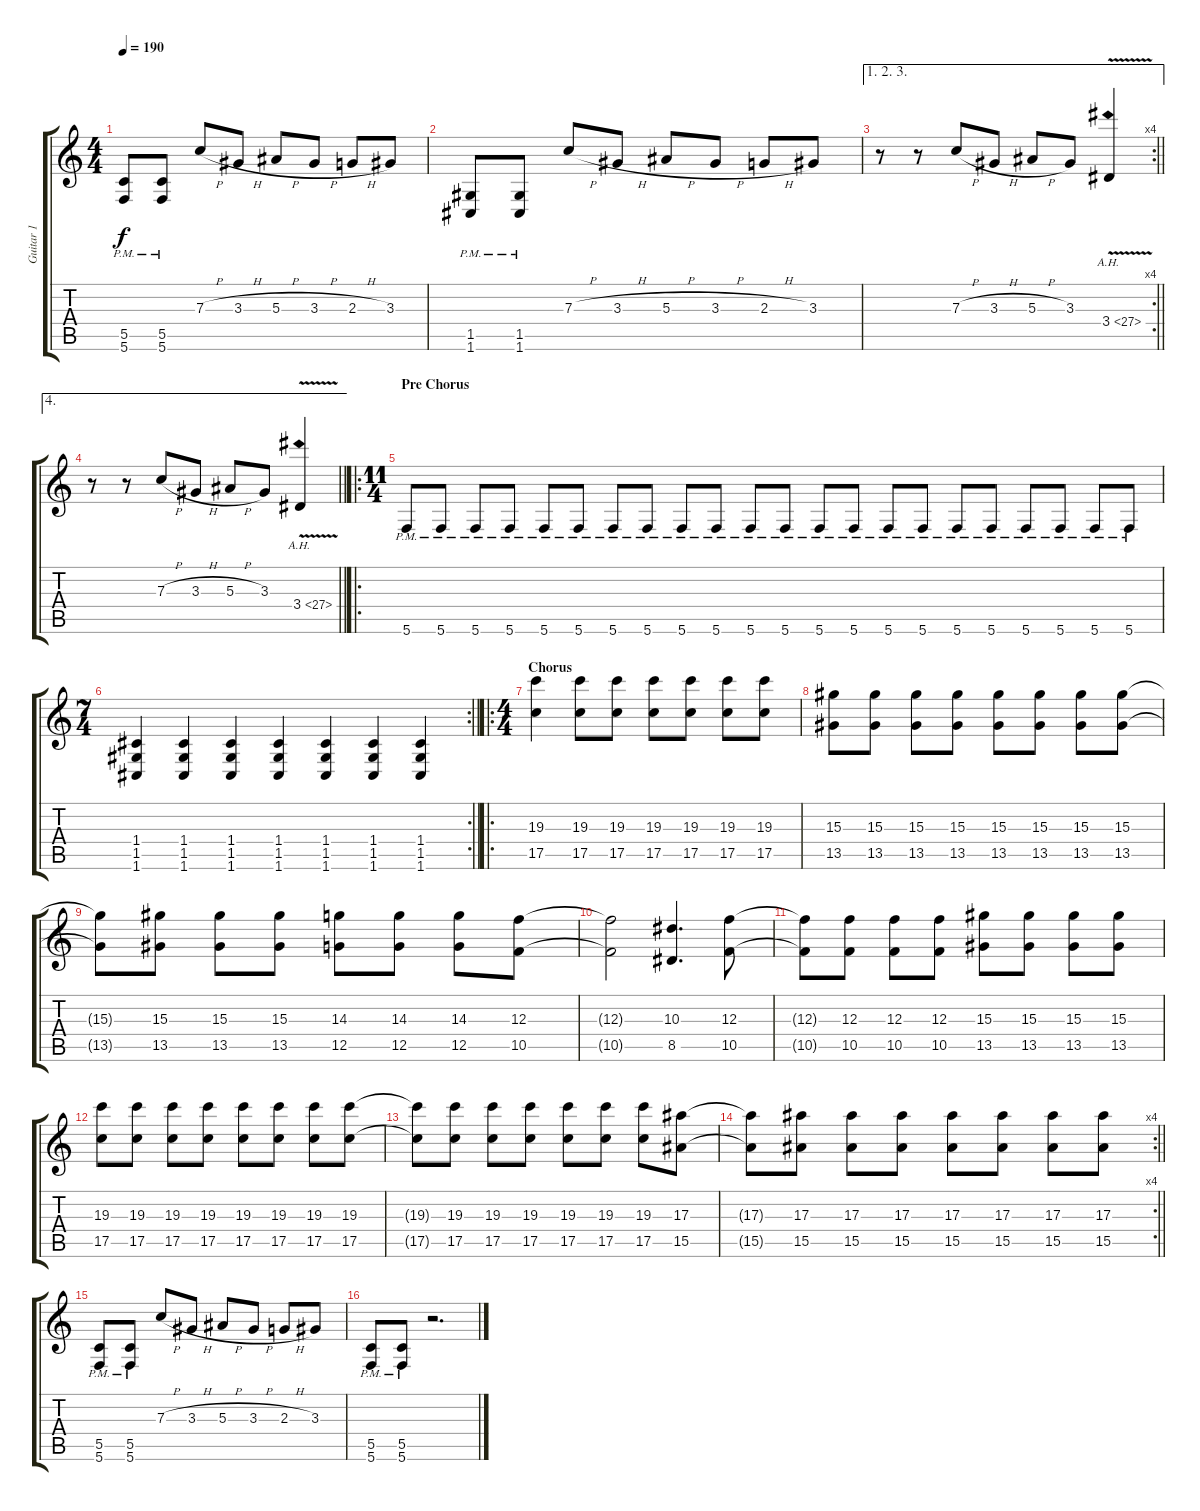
\track ("Guitar 1" "Guitar 1") {instrument distortionguitar}
\staff {score tabs}
\tuning (D4 A3 F3 C3 G2 C2) {hide}
\ts (4 4)
\tempo 190
\clef g2
\ks c
(5.5{pm} 5.6{pm}).8{dy f} (5.5{pm} 5.6{pm}).8 7.3{h}.8 3.3{h}.8 5.3{h}.8 3.3{h}.8 2.3{h}.8 3.3.8 |
(1.5{pm} 1.6{pm}).8 (1.5{pm} 1.6{pm}).8 7.3{h}.8 3.3{h}.8 5.3{h}.8 3.3{h}.8 2.3{h}.8 3.3.8 |
\ae (1 2 3)
\rc 4
\barLineRight lightlight
r.8 r.8 7.3{h}.8 3.3{h}.8 5.3{h}.8 3.3.8 3.4{ah 24 v}.4 |
\ae 4
\barLineRight lightlight
r.8 r.8 7.3{h}.8 3.3{h}.8 5.3{h}.8 3.3.8 3.4{ah 24 v}.4 |
\ro
\ts (11 4)
\section ("" "Pre Chorus")
5.6{pm}.8 5.6{pm}.8 5.6{pm}.8 5.6{pm}.8 5.6{pm}.8 5.6{pm}.8 5.6{pm}.8 5.6{pm}.8 5.6{pm}.8 5.6{pm}.8 5.6{pm}.8 5.6{pm}.8 5.6{pm}.8 5.6{pm}.8 5.6{pm}.8 5.6{pm}.8 5.6{pm}.8 5.6{pm}.8 5.6{pm}.8 5.6{pm}.8 5.6{pm}.8 5.6{pm}.8 |
\rc 2
\ts (7 4)
\barLineRight lightlight
(1.4 1.5 1.6).4 (1.4 1.5 1.6).4 (1.4 1.5 1.6).4 (1.4 1.5 1.6).4 (1.4 1.5 1.6).4 (1.4 1.5 1.6).4 (1.4 1.5 1.6).4 |
\ro
\ts (4 4)
\section ("" "Chorus")
(19.3 17.5).4 (19.3 17.5).8 (19.3 17.5).8 (19.3 17.5).8 (19.3 17.5).8 (19.3 17.5).8 (19.3 17.5).8 |
(15.3 13.5).8 (15.3 13.5).8 (15.3 13.5).8 (15.3 13.5).8 (15.3 13.5).8 (15.3 13.5).8 (15.3 13.5).8 (15.3 13.5).8 |
(15.3{t} 13.5{t}).8 (15.3 13.5).8 (15.3 13.5).8 (15.3 13.5).8 (14.3 12.5).8 (14.3 12.5).8 (14.3 12.5).8 (12.3 10.5).8 |
(12.3{t} 10.5{t}).2 (10.3 8.5).4{d} (12.3 10.5).8 |
(12.3{t} 10.5{t}).8 (12.3 10.5).8 (12.3 10.5).8 (12.3 10.5).8 (15.3 13.5).8 (15.3 13.5).8 (15.3 13.5).8 (15.3 13.5).8 |
(19.3 17.5).8 (19.3 17.5).8 (19.3 17.5).8 (19.3 17.5).8 (19.3 17.5).8 (19.3 17.5).8 (19.3 17.5).8 (19.3 17.5).8 |
(19.3{t} 17.5{t}).8 (19.3 17.5).8 (19.3 17.5).8 (19.3 17.5).8 (19.3 17.5).8 (19.3 17.5).8 (19.3 17.5).8 (17.3 15.5).8 |
\rc 4
\barLineRight lightlight
(17.3{t} 15.5{t}).8 (17.3 15.5).8 (17.3 15.5).8 (17.3 15.5).8 (17.3 15.5).8 (17.3 15.5).8 (17.3 15.5).8 (17.3 15.5).8 |
(5.5{pm} 5.6{pm}).8 (5.5{pm} 5.6{pm}).8 7.3{h}.8 3.3{h}.8 5.3{h}.8 3.3{h}.8 2.3{h}.8 3.3.8 |
(5.5{pm} 5.6{pm}).8 (5.5{pm} 5.6{pm}).8 r.2{d}
